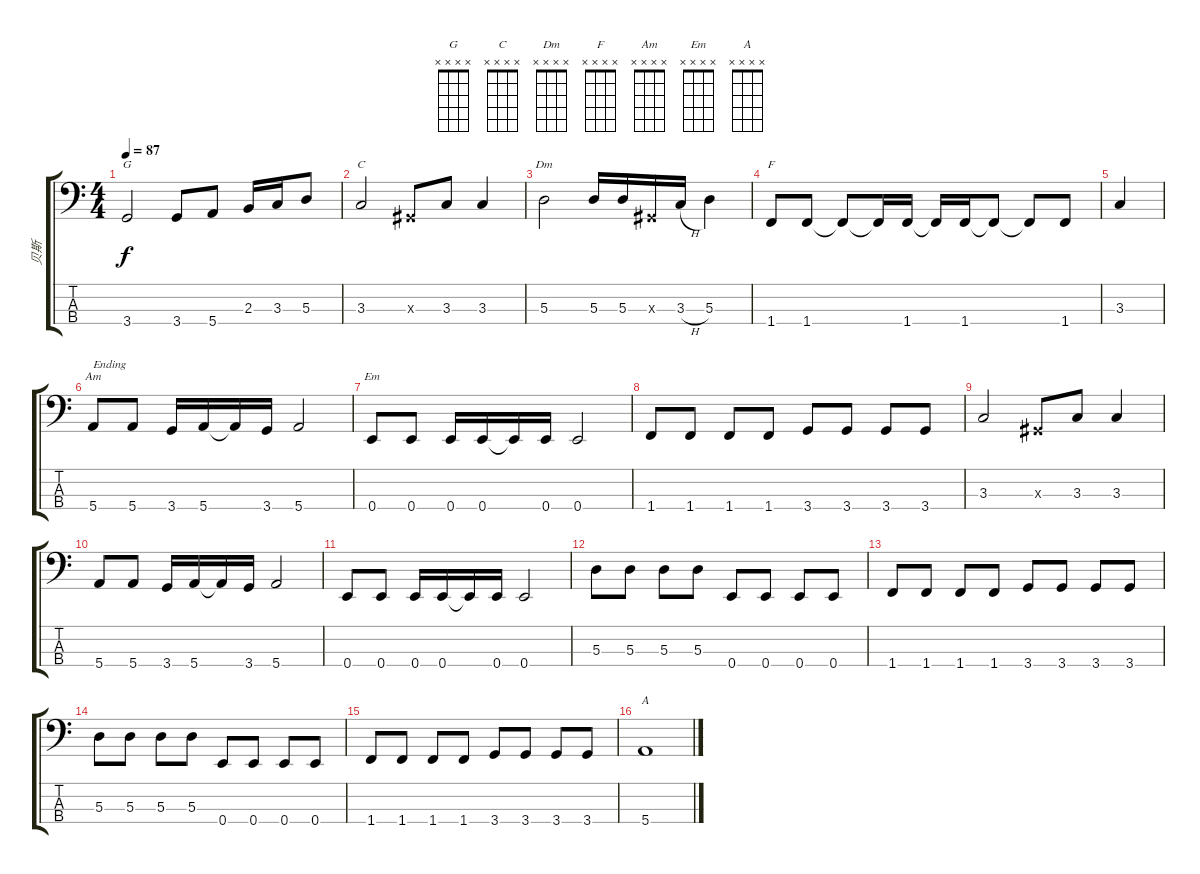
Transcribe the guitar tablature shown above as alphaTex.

\track ("贝斯" "贝斯") {instrument electricbassfinger}
\staff {score tabs}
\tuning (G2 D2 A1 E1) {hide}
\chord ("G" x x x x)
\chord ("C" x x x x)
\chord ("Dm" x x x x)
\chord ("F" x x x x)
\chord ("Am" x x x x)
\chord ("Em" x x x x)
\chord ("A" x x x x)
\ts (4 4)
\tempo 87
\clef f4
\ks c
3.4.2{ch "G" dy f} 3.4.8 5.4.8 2.3.16 3.3.16 5.3.8 |
3.3.2{ch "C"} -1.3{x}.8 3.3.8 3.3.4 |
5.3.2{ch "Dm"} 5.3.16 5.3.16 -1.3{x}.16 3.3{h}.16 5.3.4 |
1.4.8{ch "F"} 1.4.8 1.4{t}.8 1.4{t}.16 1.4.16 1.4{t}.16 1.4.16 1.4{t}.8 1.4{t}.8 1.4.8 |
3.3.4 |
5.4.8{ch "Am" txt "Ending"} 5.4.8 3.4.16 5.4.16 5.4{t}.16 3.4.16 5.4.2 |
0.4.8{ch "Em"} 0.4.8 0.4.16 0.4.16 0.4{t}.16 0.4.16 0.4.2 |
1.4.8 1.4.8 1.4.8 1.4.8 3.4.8 3.4.8 3.4.8 3.4.8 |
3.3.2 -1.3{x}.8 3.3.8 3.3.4 |
5.4.8 5.4.8 3.4.16 5.4.16 5.4{t}.16 3.4.16 5.4.2 |
0.4.8 0.4.8 0.4.16 0.4.16 0.4{t}.16 0.4.16 0.4.2 |
5.3.8 5.3.8 5.3.8 5.3.8 0.4.8 0.4.8 0.4.8 0.4.8 |
1.4.8 1.4.8 1.4.8 1.4.8 3.4.8 3.4.8 3.4.8 3.4.8 |
5.3.8 5.3.8 5.3.8 5.3.8 0.4.8 0.4.8 0.4.8 0.4.8 |
1.4.8 1.4.8 1.4.8 1.4.8 3.4.8 3.4.8 3.4.8 3.4.8 |
5.4.1{ch "A"}
